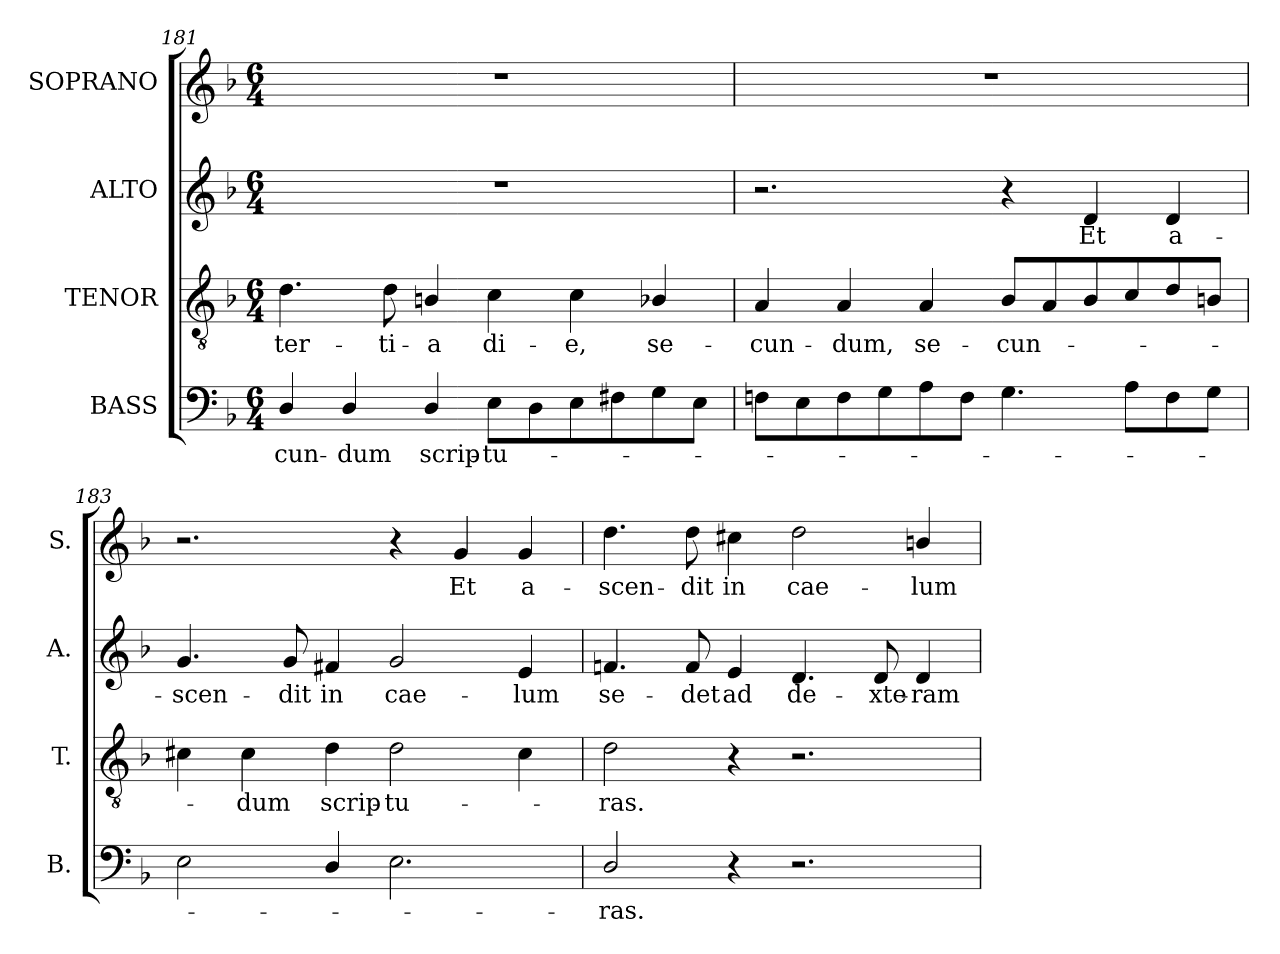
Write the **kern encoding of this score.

**kern	**text	**kern	**text	**kern	**text	**kern	**text
*part4	*part4	*part3	*part3	*part2	*part2	*part1	*part1
*staff4	*staff4	*staff3	*staff3	*staff2	*staff2	*staff1	*staff1
*I"BASS	*	*I"TENOR	*	*I"ALTO	*	*I"SOPRANO	*
*I'B.	*	*I'T.	*	*I'A.	*	*I'S.	*
!!LO:PB:g=z
*clefF4	*	*clefGv2	*	*clefG2	*	*clefG2	*
*	*	*ITrd7c12	*	*	*	*	*
*k[b-]	*	*k[b-]	*	*k[b-]	*	*k[b-]	*
*F:	*	*F:	*	*F:	*	*F:	*
*M6/4	*	*M6/4	*	*M6/4	*	*M6/4	*
=181	=181	=181	=181	=181	=181	=181	=181
!	!LO:LY:b:color=#000000	!	!	!	!	!	!
!	!	!	!LO:LY:b:color=#000000	!LO:N:vis=1	!	!LO:N:vis=1	!
4Di/	-cun-	4.Di\	ter-	1.r	.	1.r	.
!	!LO:LY:b:color=#000000	!	!	!	!	!	!
4Di/	-dum	.	.	.	.	.	.
!	!	!	!LO:LY:b:color=#000000	!	!	!	!
.	.	8Di\	-ti-	.	.	.	.
!	!LO:LY:b:color=#000000	!	!	!	!	!	!
!	!	!	!LO:LY:b:color=#000000	!	!	!	!
4Di/	scrip-	4BBni/	-a	.	.	.	.
!	!LO:LY:b:color=#000000	!	!	!	!	!	!
!	!	!	!LO:LY:b:color=#000000	!	!	!	!
8Ei\L	-tu-	4Ci\	di-	.	.	.	.
8Di\	.	.	.	.	.	.	.
!	!	!	!LO:LY:b:color=#000000	!	!	!	!
8Ei\	.	4Ci\	-e,	.	.	.	.
8F#Xi\	.	.	.	.	.	.	.
!	!	!	!LO:LY:b:color=#000000	!	!	!	!
8Gi\	.	4BB-Xi/	se-	.	.	.	.
8Ei\J	.	.	.	.	.	.	.
=182	=182	=182	=182	=182	=182	=182	=182
!	!	!	!LO:LY:b:color=#000000	!	!	!LO:N:vis=1	!
8Fni\L	.	4AAi/	-cun-	2.r	.	1.r	.
8Ei\	.	.	.	.	.	.	.
!	!	!	!LO:LY:b:color=#000000	!	!	!	!
8Fi\	.	4AAi/	-dum,	.	.	.	.
8Gi\	.	.	.	.	.	.	.
!	!	!	!LO:LY:b:color=#000000	!	!	!	!
8Ai\	.	4AAi/	se-	.	.	.	.
8Fi\J	.	.	.	.	.	.	.
!	!	!	!LO:LY:b:color=#000000	!	!	!	!
4.Gi\	.	8BB-i/L	-cun-	4r	.	.	.
.	.	8AAi/	.	.	.	.	.
!	!	!	!	!	!LO:LY:b:color=#000000	!	!
.	.	8BB-i/	.	4di/	Et	.	.
8Ai\L	.	8Ci/	.	.	.	.	.
!	!	!	!	!	!LO:LY:b:color=#000000	!	!
8Fi\	.	8Di/	.	4di/	a-	.	.
8Gi\J	.	8BBni/J	.	.	.	.	.
=183	=183	=183	=183	=183	=183	=183	=183
!	!	!	!	!	!LO:LY:b:color=#000000	!	!
2Ei\	.	4C#Xi\	.	4.gi/	-scen-	2.r	.
!	!	!	!LO:LY:b:color=#000000	!	!	!	!
.	.	4C#i\	-dum	.	.	.	.
!	!	!	!	!	!LO:LY:b:color=#000000	!	!
.	.	.	.	8gi/	-dit	.	.
!	!	!	!LO:LY:b:color=#000000	!	!	!	!
!	!	!	!	!	!LO:LY:b:color=#000000	!	!
4Di/	.	4Di\	scrip-	4f#Xi/	in	.	.
!	!	!	!LO:LY:b:color=#000000	!	!	!	!
!	!	!	!	!	!LO:LY:b:color=#000000	!	!
2.Ei\	.	2Di\	-tu-	2gi/	cae-	4r	.
!	!	!	!	!	!	!	!LO:LY:b:color=#000000
.	.	.	.	.	.	4gi/	Et
!	!	!	!	!	!LO:LY:b:color=#000000	!	!
!	!	!	!	!	!	!	!LO:LY:b:color=#000000
.	.	4C#i\	.	4ei/	-lum	4gi/	a-
=184	=184	=184	=184	=184	=184	=184	=184
!	!LO:LY:b:color=#000000	!	!	!	!	!	!
!	!	!	!LO:LY:b:color=#000000	!	!	!	!
!	!	!	!	!	!LO:LY:b:color=#000000	!	!
!	!	!	!	!	!	!	!LO:LY:b:color=#000000
2Di/	-ras.	2Di\	-ras.	4.fni/	se-	4.ddi\	-scen-
!	!	!	!	!	!LO:LY:b:color=#000000	!	!
!	!	!	!	!	!	!	!LO:LY:b:color=#000000
.	.	.	.	8fi/	-det	8ddi\	-dit
!	!	!	!	!	!LO:LY:b:color=#000000	!	!
!	!	!	!	!	!	!	!LO:LY:b:color=#000000
4r	.	4r	.	4ei/	ad	4cc#Xi\	in
!	!	!	!	!	!LO:LY:b:color=#000000	!	!
!	!	!	!	!	!	!	!LO:LY:b:color=#000000
2.r	.	2.r	.	4.di/	de-	2ddi\	cae-
!	!	!	!	!	!LO:LY:b:color=#000000	!	!
.	.	.	.	8di/	-xte-	.	.
!	!	!	!	!	!LO:LY:b:color=#000000	!	!
!	!	!	!	!	!	!	!LO:LY:b:color=#000000
.	.	.	.	4di/	-ram	4bni/	-lum
=	=	=	=	=	=	=	=
*-	*-	*-	*-	*-	*-	*-	*-
